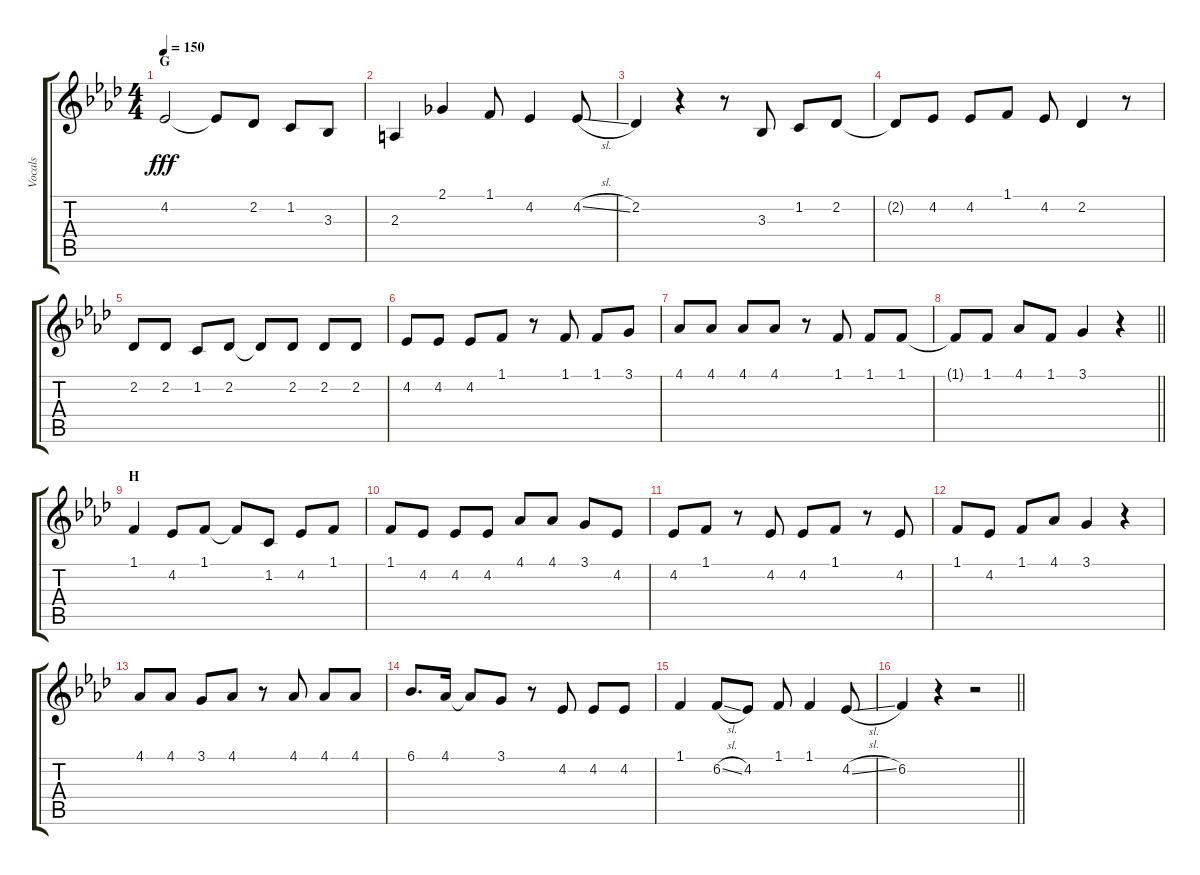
\track ("Vocals" "Vocals") {instrument voiceoohs}
\staff {score tabs}
\tuning (E4 B3 G3 D3 A2 E2) {hide}
\ts (4 4)
\section ("" "G")
\tempo 150
\clef g2
\ks ab
4.2.2{dy fff} 4.2{t}.8 2.2.8 1.2.8 3.3.8 |
2.3.4 2.1.4 1.1.8 4.2.4 4.2{sl}.8 |
2.2.4 r.4 r.8 3.3.8 1.2.8 2.2.8 |
2.2{t}.8 4.2.8 4.2.8 1.1.8 4.2.8 2.2.4 r.8 |
2.2.8 2.2.8 1.2.8 2.2.8 2.2{t}.8 2.2.8 2.2.8 2.2.8 |
4.2.8 4.2.8 4.2.8 1.1.8 r.8 1.1.8 1.1.8 3.1.8 |
4.1.8 4.1.8 4.1.8 4.1.8 r.8 1.1.8 1.1.8 1.1.8 |
\barLineRight lightlight
1.1{t}.8 1.1.8 4.1.8 1.1.8 3.1.4 r.4 |
\section ("" "H")
1.1.4 4.2.8 1.1.8 1.1{t}.8 1.2.8 4.2.8 1.1.8 |
1.1.8 4.2.8 4.2.8 4.2.8 4.1.8 4.1.8 3.1.8 4.2.8 |
4.2.8 1.1.8 r.8 4.2.8 4.2.8 1.1.8 r.8 4.2.8 |
1.1.8 4.2.8 1.1.8 4.1.8 3.1.4 r.4 |
4.1.8 4.1.8 3.1.8 4.1.8 r.8 4.1.8 4.1.8 4.1.8 |
6.1.8{d} 4.1.16 4.1{t}.8 3.1.8 r.8 4.2.8 4.2.8 4.2.8 |
1.1.4 6.2{sl}.8 4.2.8 1.1.8 1.1.4 4.2{sl}.8 |
\barLineRight lightlight
6.2.4 r.4 r.2
